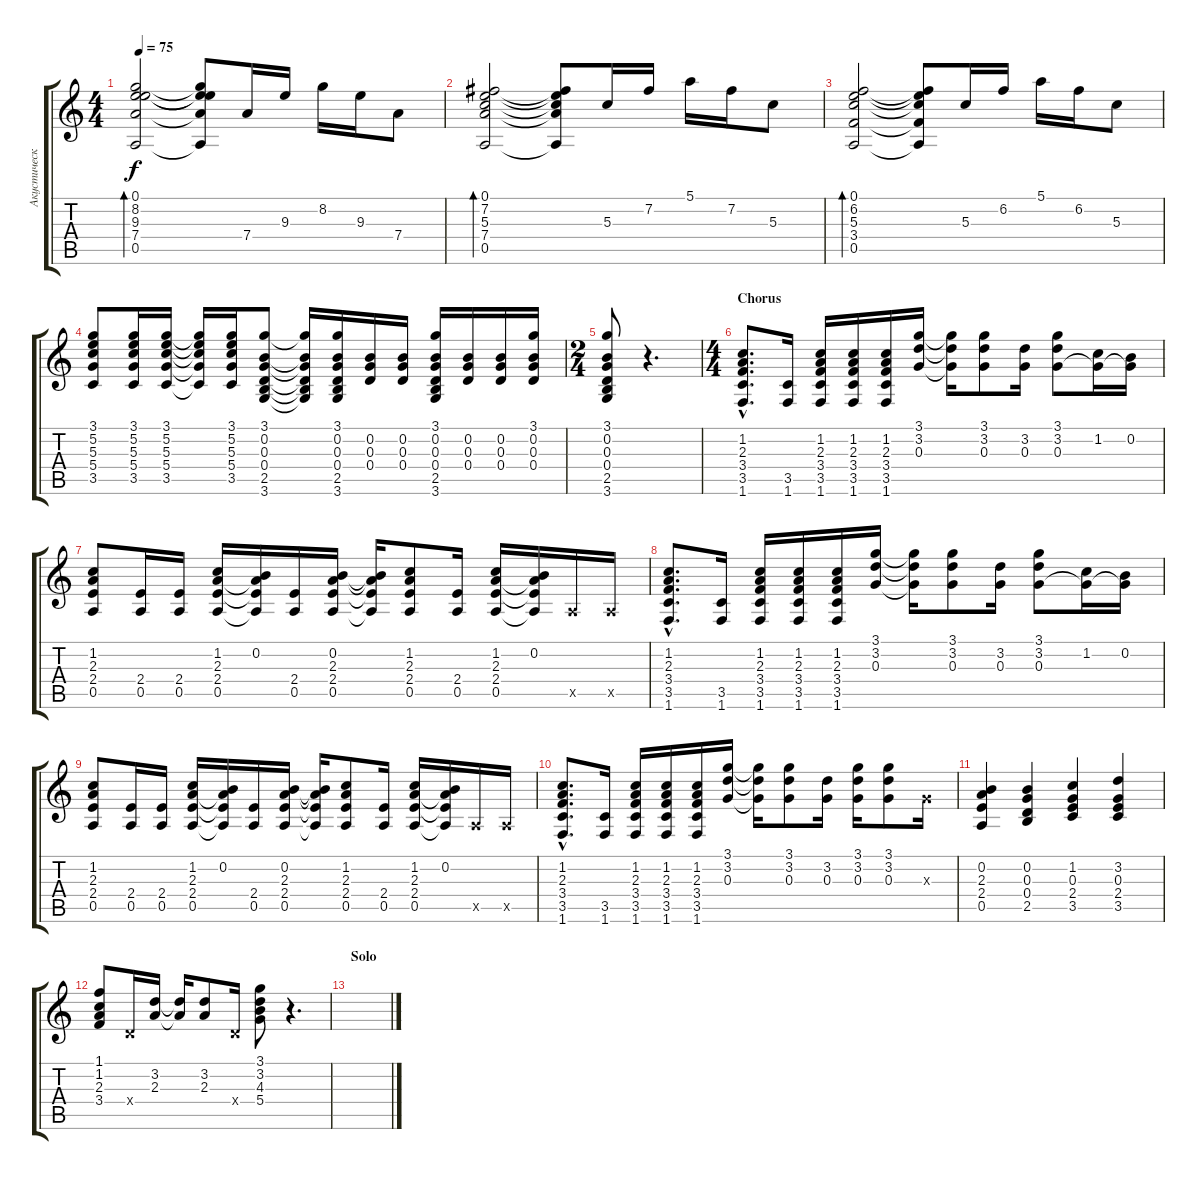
\track ("Акустическая гитара 1" "Акустическ") {instrument acousticguitarsteel}
\staff {score tabs}
\tuning (E4 B3 G3 D3 A2 E2) {hide}
\ts (4 4)
\tempo 75
\clef g2
\ks c
(0.1 8.2 9.3 7.4 0.5).2{bd 120 dy f} (0.1{t} 8.2{t} 9.3{t} 7.4{t} 0.5{t}).8 7.4.16 9.3.16 8.2.16 9.3.16 7.4.8 |
(0.1 7.2 5.3 7.4 0.5).2{bd 120} (0.1{t} 7.2{t} 5.3{t} 7.4{t} 0.5{t}).8 5.3.16 7.2.16 5.1.16 7.2.16 5.3.8 |
(0.1 6.2 5.3 3.4 0.5).2{bd 120} (0.1{t} 6.2{t} 5.3{t} 3.4{t} 0.5{t}).8 5.3.16 6.2.16 5.1.16 6.2.16 5.3.8 |
(3.1 5.2 5.3 5.4 3.5).8 (3.1 5.2 5.3 5.4 3.5).16 (3.1 5.2 5.3 5.4 3.5).16 (3.1{t} 5.2{t} 5.3{t} 5.4{t} 3.5{t}).16 (3.1 5.2 5.3 5.4 3.5).16 (3.1 0.2 0.3 0.4 2.5 3.6).8 (3.1{t} 0.2{t} 0.3{t} 0.4{t} 2.5{t} 3.6{t}).16 (3.1 0.2 0.3 0.4 2.5 3.6).16 (0.2 0.3 0.4).16 (0.2 0.3 0.4).16 (3.1 0.2 0.3 0.4 2.5 3.6).16 (0.2 0.3 0.4).16 (0.2 0.3 0.4).16 (3.1 0.2 0.3 0.4).16 |
\ts (2 4)
(3.1 0.2 0.3 0.4 2.5 3.6).8 r.4{d} |
\ts (4 4)
\section ("" "Chorus")
(1.2{hac} 2.3{hac} 3.4{hac} 3.5{hac} 1.6{hac}).8{d} (3.5 1.6).16 (1.2 2.3 3.4 3.5 1.6).16 (1.2 2.3 3.4 3.5 1.6).16 (1.2 2.3 3.4 3.5 1.6).16 (3.1 3.2 0.3).16 (3.1{t} 3.2{t} 0.3{t}).16 (3.1 3.2 0.3).8 (3.2 0.3).16 (3.1 3.2 0.3).8 (1.2 0.3{t}).16 (0.2 0.3{t}).16 |
(1.2 2.3 2.4 0.5).8 (2.4 0.5).16 (2.4 0.5).16 (1.2 2.3 2.4 0.5).16 (0.2 2.3{t} 2.4{t} 0.5{t}).16 (2.4 0.5).16 (0.2 2.3 2.4 0.5).16 (0.2{t} 2.3{t} 2.4{t} 0.5{t}).16 (1.2 2.3 2.4 0.5).8 (2.4 0.5).16 (1.2 2.3 2.4 0.5).16 (0.2 2.3{t} 2.4{t} 0.5{t}).16 0.5{x}.16 0.5{x}.16 |
(1.2{hac} 2.3{hac} 3.4{hac} 3.5{hac} 1.6{hac}).8{d} (3.5 1.6).16 (1.2 2.3 3.4 3.5 1.6).16 (1.2 2.3 3.4 3.5 1.6).16 (1.2 2.3 3.4 3.5 1.6).16 (3.1 3.2 0.3).16 (3.1{t} 3.2{t} 0.3{t}).16 (3.1 3.2 0.3).8 (3.2 0.3).16 (3.1 3.2 0.3).8 (1.2 0.3{t}).16 (0.2 0.3{t}).16 |
(1.2 2.3 2.4 0.5).8 (2.4 0.5).16 (2.4 0.5).16 (1.2 2.3 2.4 0.5).16 (0.2 2.3{t} 2.4{t} 0.5{t}).16 (2.4 0.5).16 (0.2 2.3 2.4 0.5).16 (0.2{t} 2.3{t} 2.4{t} 0.5{t}).16 (1.2 2.3 2.4 0.5).8 (2.4 0.5).16 (1.2 2.3 2.4 0.5).16 (0.2 2.3{t} 2.4{t} 0.5{t}).16 0.5{x}.16 0.5{x}.16 |
(1.2{hac} 2.3{hac} 3.4{hac} 3.5{hac} 1.6{hac}).8{d} (3.5 1.6).16 (1.2 2.3 3.4 3.5 1.6).16 (1.2 2.3 3.4 3.5 1.6).16 (1.2 2.3 3.4 3.5 1.6).16 (3.1 3.2 0.3).16 (3.1{t} 3.2{t} 0.3{t}).16 (3.1 3.2 0.3).8 (3.2 0.3).16 (3.1 3.2 0.3).16 (3.1 3.2 0.3).8 0.3{x}.16 |
(0.2 2.3 2.4 0.5).4 (0.2 0.3 0.4 2.5).4 (1.2 0.3 2.4 3.5).4 (3.2 0.3 2.4 3.5).4 |
(1.1 1.2 2.3 3.4).8 0.4{x}.16 (3.2 2.3).16 (3.2{t} 2.3{t}).16 (3.2 2.3).8 0.4{x}.16 (3.1 3.2 4.3 5.4).8 r.4{d} |
\section ("" "Solo")
